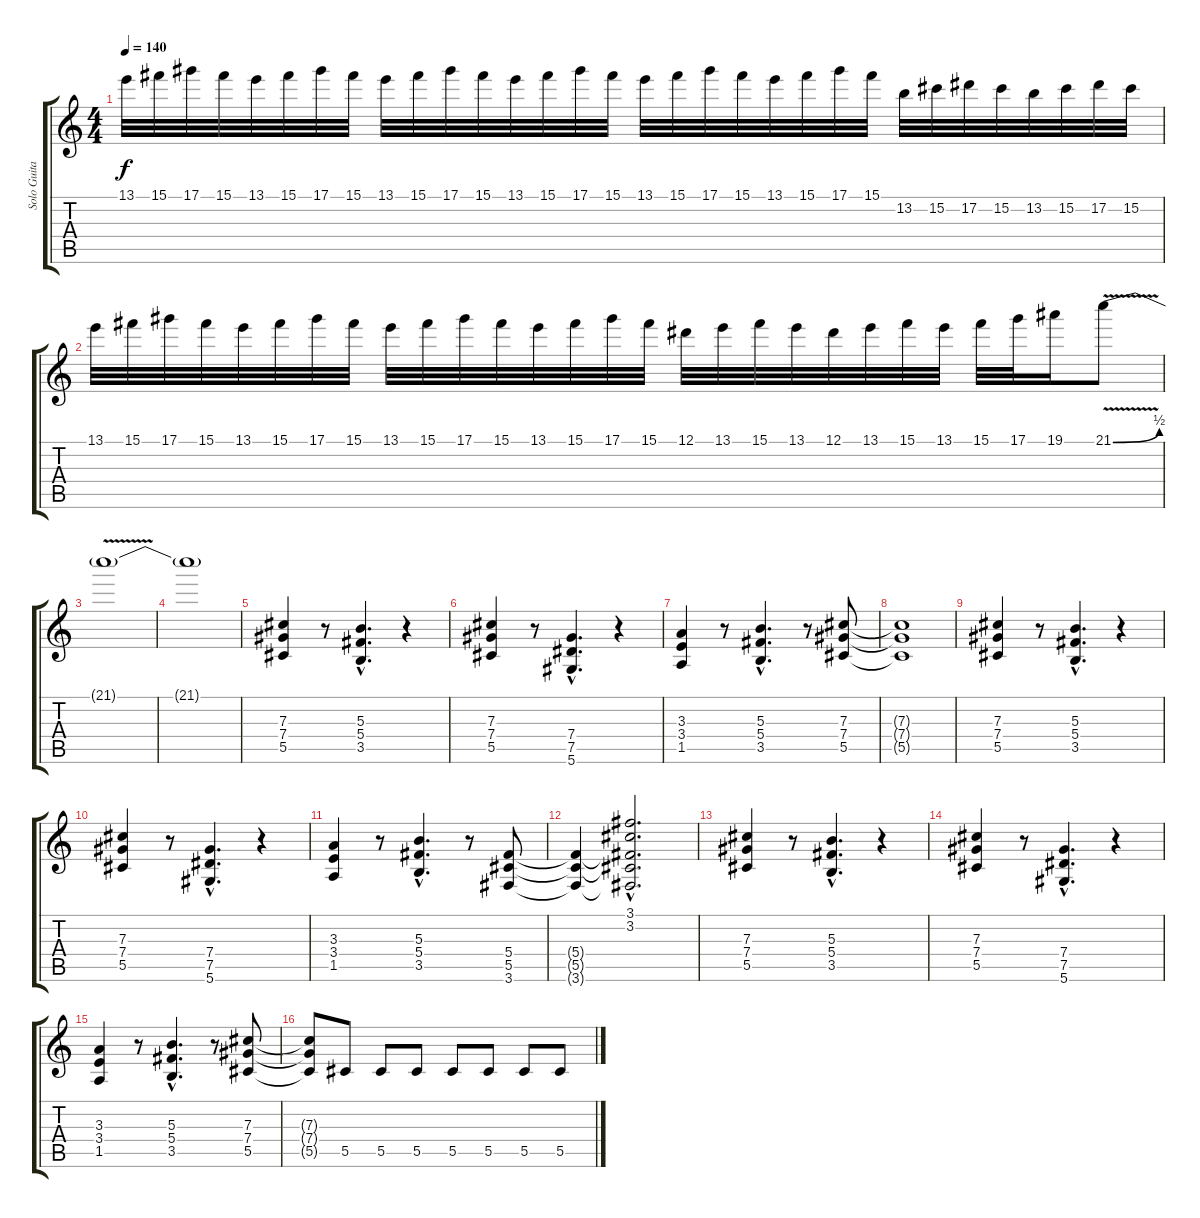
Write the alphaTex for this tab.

\track ("Solo Guitar" "Solo Guita") {instrument distortionguitar}
\staff {score tabs}
\tuning (Eb4 Bb3 Gb3 Db3 Ab2 Eb2) {hide}
\ts (4 4)
\tempo 140
\clef g2
\ks c
13.1.32{dy f} 15.1.32 17.1.32 15.1.32 13.1.32 15.1.32 17.1.32 15.1.32 13.1.32 15.1.32 17.1.32 15.1.32 13.1.32 15.1.32 17.1.32 15.1.32 13.1.32 15.1.32 17.1.32 15.1.32 13.1.32 15.1.32 17.1.32 15.1.32 13.2.32 15.2.32 17.2.32 15.2.32 13.2.32 15.2.32 17.2.32 15.2.32 |
13.1.32 15.1.32 17.1.32 15.1.32 13.1.32 15.1.32 17.1.32 15.1.32 13.1.32 15.1.32 17.1.32 15.1.32 13.1.32 15.1.32 17.1.32 15.1.32 12.1.32 13.1.32 15.1.32 13.1.32 12.1.32 13.1.32 15.1.32 13.1.32 15.1.32 17.1.32 19.1.16 21.1{be (bend 0 0 60 2) v}.8 |
21.1{t}.1 |
21.1{t}.1 |
(7.3 7.4 5.5).4 r.8 (5.3{hac} 5.4{hac} 3.5{hac}).4{d} r.4 |
(7.3 7.4 5.5).4 r.8 (7.4{hac} 7.5{hac} 5.6{hac}).4{d} r.4 |
(3.3 3.4 1.5).4 r.8 (5.3{hac} 5.4{hac} 3.5{hac}).4{d} r.8 (7.3 7.4 5.5).8 |
(7.3{t} 7.4{t} 5.5{t}).1 |
(7.3 7.4 5.5).4 r.8 (5.3{hac} 5.4{hac} 3.5{hac}).4{d} r.4 |
(7.3 7.4 5.5).4 r.8 (7.4{hac} 7.5{hac} 5.6{hac}).4{d} r.4 |
(3.3 3.4 1.5).4 r.8 (5.3{hac} 5.4{hac} 3.5{hac}).4{d} r.8 (5.4 5.5 3.6).8 |
(5.4{t} 5.5{t} 3.6{t}).4 (3.1{hac} 3.2{hac} 5.4{hac t} 5.5{hac t} 3.6{hac t}).2{d} |
(7.3 7.4 5.5).4 r.8 (5.3{hac} 5.4{hac} 3.5{hac}).4{d} r.4 |
(7.3 7.4 5.5).4 r.8 (7.4{hac} 7.5{hac} 5.6{hac}).4{d} r.4 |
(3.3 3.4 1.5).4 r.8 (5.3{hac} 5.4{hac} 3.5{hac}).4{d} r.8 (7.3 7.4 5.5).8 |
(7.3{t} 7.4{t} 5.5{t}).8 5.5.8 5.5.8 5.5.8 5.5.8 5.5.8 5.5.8 5.5.8
